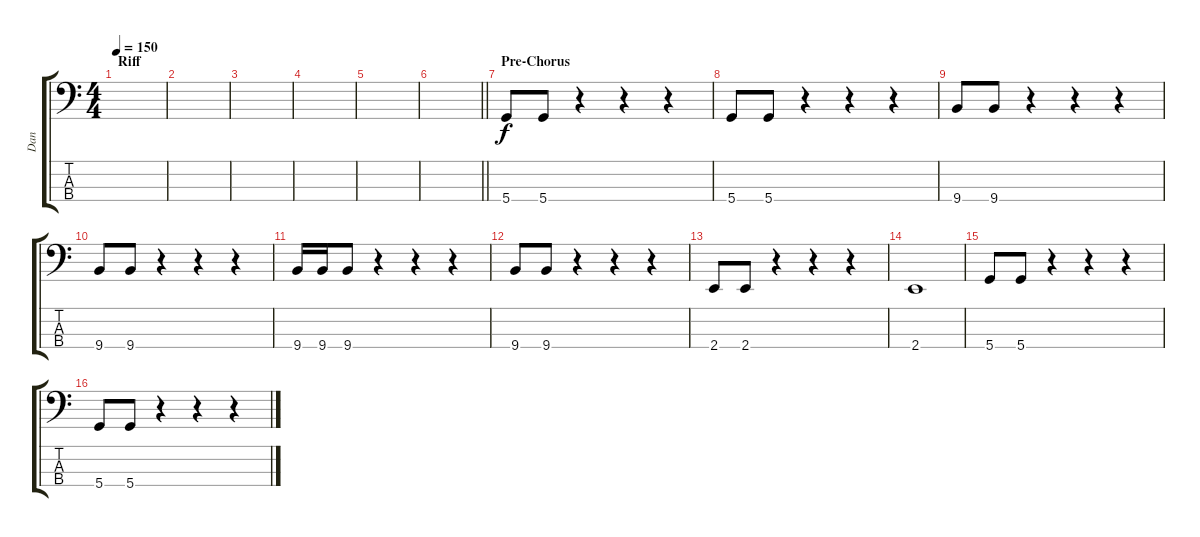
\track ("Dan" "Dan") {instrument electricbasspick}
\staff {score tabs}
\tuning (G2 D2 A1 D1) {hide}
\ts (4 4)
\section ("" "Riff")
\tempo 150
\clef f4
\ks c
|
|
|
|
|
\barLineRight lightlight
|
\section ("" "Pre-Chorus")
5.4.8 5.4.8 r.4 r.4 r.4 |
5.4.8 5.4.8 r.4 r.4 r.4 |
9.4.8 9.4.8 r.4 r.4 r.4 |
9.4.8 9.4.8 r.4 r.4 r.4 |
9.4.16 9.4.16 9.4.8 r.4 r.4 r.4 |
9.4.8 9.4.8 r.4 r.4 r.4 |
2.4.8 2.4.8 r.4 r.4 r.4 |
2.4.1 |
5.4.8 5.4.8 r.4 r.4 r.4 |
5.4.8 5.4.8 r.4 r.4 r.4
